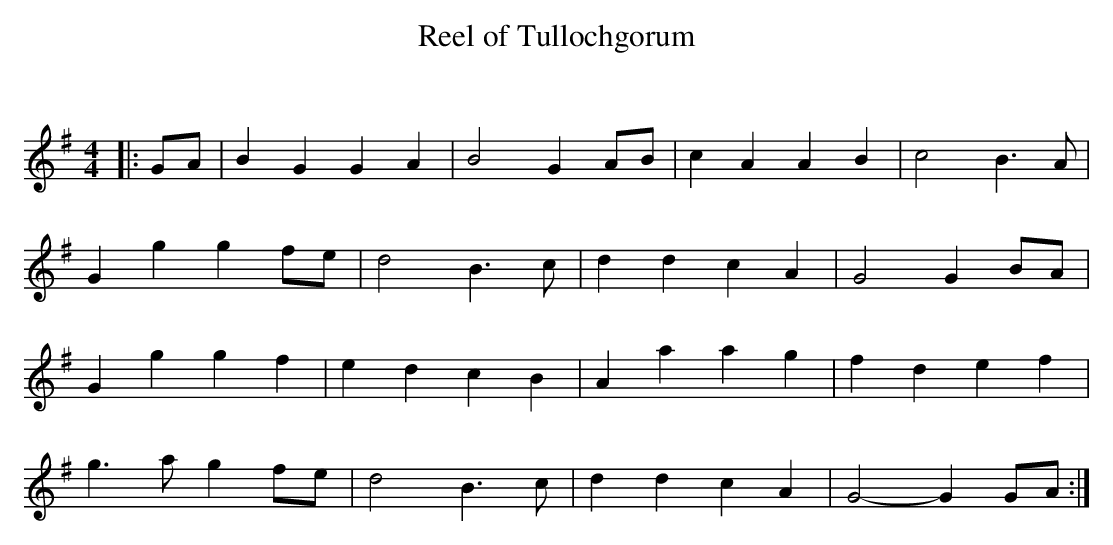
X:1
T: Reel of Tullochgorum
C:
Q: 232
K:G
M:4/4
L:1/8
|:GA|B2 G2 G2 A2|B4 G2 AB|c2 A2 A2 B2|c4 B3A|
G2 g2 g2 fe|d4 B3c|d2 d2 c2 A2|G4 G2 BA|
G2 g2 g2 f2|e2 d2 c2 B2|A2 a2 a2 g2|f2 d2 e2 f2|
g3a g2 fe|d4 B3c|d2 d2 c2 A2|G4-G2 GA:|
